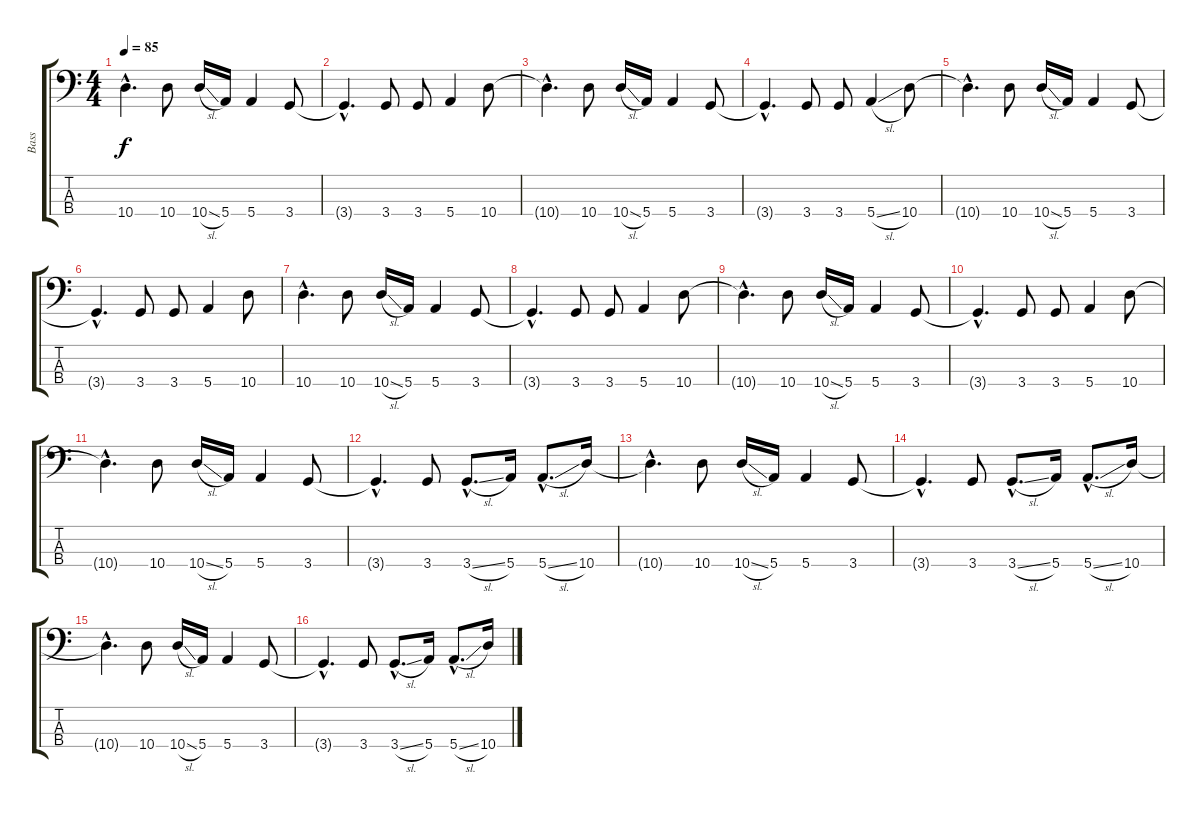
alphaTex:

\track ("Bass" "Bass") {instrument electricbassfinger}
\staff {score tabs}
\tuning (G2 D2 A1 E1) {hide}
\ts (4 4)
\tempo 85
\clef f4
\ks c
10.4{hac t}.4{d dy f} 10.4.8 10.4{sl}.16 5.4.16 5.4.4 3.4.8 |
3.4{hac t}.4{d} 3.4.8 3.4.8 5.4.4 10.4.8 |
10.4{hac t}.4{d} 10.4.8 10.4{sl}.16 5.4.16 5.4.4 3.4.8 |
3.4{hac t}.4{d} 3.4.8 3.4.8 5.4{sl}.4 10.4.8 |
10.4{hac t}.4{d} 10.4.8 10.4{sl}.16 5.4.16 5.4.4 3.4.8 |
3.4{hac t}.4{d} 3.4.8 3.4.8 5.4.4 10.4.8 |
10.4{hac}.4{d} 10.4.8 10.4{sl}.16 5.4.16 5.4.4 3.4.8 |
3.4{hac t}.4{d} 3.4.8 3.4.8 5.4.4 10.4.8 |
10.4{hac t}.4{d} 10.4.8 10.4{sl}.16 5.4.16 5.4.4 3.4.8 |
3.4{hac t}.4{d} 3.4.8 3.4.8 5.4.4 10.4.8 |
10.4{hac t}.4{d} 10.4.8 10.4{sl}.16 5.4.16 5.4.4 3.4.8 |
3.4{hac t}.4{d} 3.4.8 3.4{sl hac}.8{d} 5.4.16 5.4{sl hac}.8{d} 10.4.16 |
10.4{hac t}.4{d} 10.4.8 10.4{sl}.16 5.4.16 5.4.4 3.4.8 |
3.4{hac t}.4{d} 3.4.8 3.4{sl hac}.8{d} 5.4.16 5.4{sl hac}.8{d} 10.4.16 |
10.4{hac t}.4{d} 10.4.8 10.4{sl}.16 5.4.16 5.4.4 3.4.8 |
3.4{hac t}.4{d} 3.4.8 3.4{sl hac}.8{d} 5.4.16 5.4{sl hac}.8{d} 10.4.16
